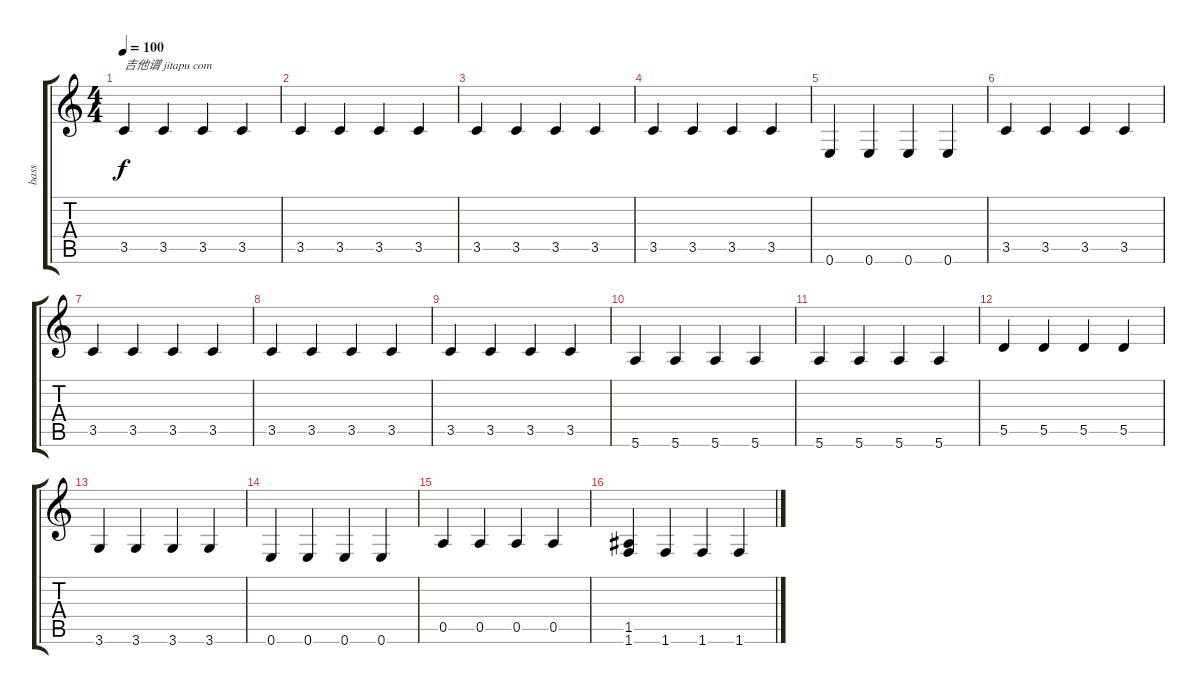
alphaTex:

\track ("bass" "bass") {instrument acousticguitarnylon}
\staff {score tabs}
\tuning (E4 B3 G3 D3 A2 E2) {hide}
\ts (4 4)
\tempo 100
\clef g2
\ks c
3.5.4{txt "吉他谱 jitapu com" dy f instrument acousticguitarnylon} 3.5.4 3.5.4 3.5.4 |
3.5.4 3.5.4 3.5.4 3.5.4 |
3.5.4 3.5.4 3.5.4 3.5.4 |
3.5.4 3.5.4 3.5.4 3.5.4 |
0.6.4 0.6.4 0.6.4 0.6.4 |
3.5.4 3.5.4 3.5.4 3.5.4 |
3.5.4 3.5.4 3.5.4 3.5.4 |
3.5.4 3.5.4 3.5.4 3.5.4 |
3.5.4 3.5.4 3.5.4 3.5.4 |
5.6.4 5.6.4 5.6.4 5.6.4 |
5.6.4 5.6.4 5.6.4 5.6.4 |
5.5.4 5.5.4 5.5.4 5.5.4 |
3.6.4 3.6.4 3.6.4 3.6.4 |
0.6.4 0.6.4 0.6.4 0.6.4 |
0.5.4 0.5.4 0.5.4 0.5.4 |
(1.5 1.6).4 1.6.4 1.6.4 1.6.4
